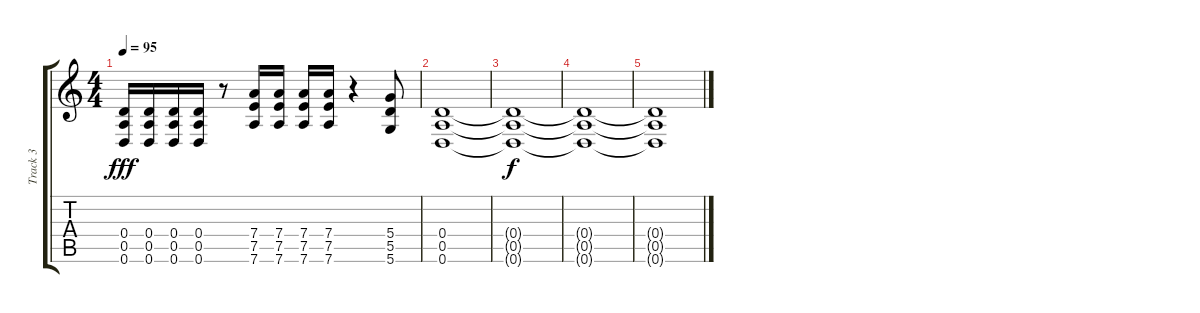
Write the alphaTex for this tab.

\track ("Track 3" "Track 3") {instrument overdrivenguitar}
\staff {score tabs}
\tuning (E4 B3 G3 D3 A2 D2) {hide}
\ts (4 4)
\tempo 95
\clef g2
\ks c
(0.4 0.5 0.6).16{dy fff} (0.4 0.5 0.6).16 (0.4 0.5 0.6).16 (0.4 0.5 0.6).16 r.8 (7.4 7.5 7.6).16 (7.4 7.5 7.6).16 (7.4 7.5 7.6).16 (7.4 7.5 7.6).16 r.4 (5.4 5.5 5.6).8 |
(0.4 0.5 0.6).1 |
(0.4{t} 0.5{t} 0.6{t}).1{dy f} |
(0.4{t} 0.5{t} 0.6{t}).1 |
(0.4{t} 0.5{t} 0.6{t}).1
